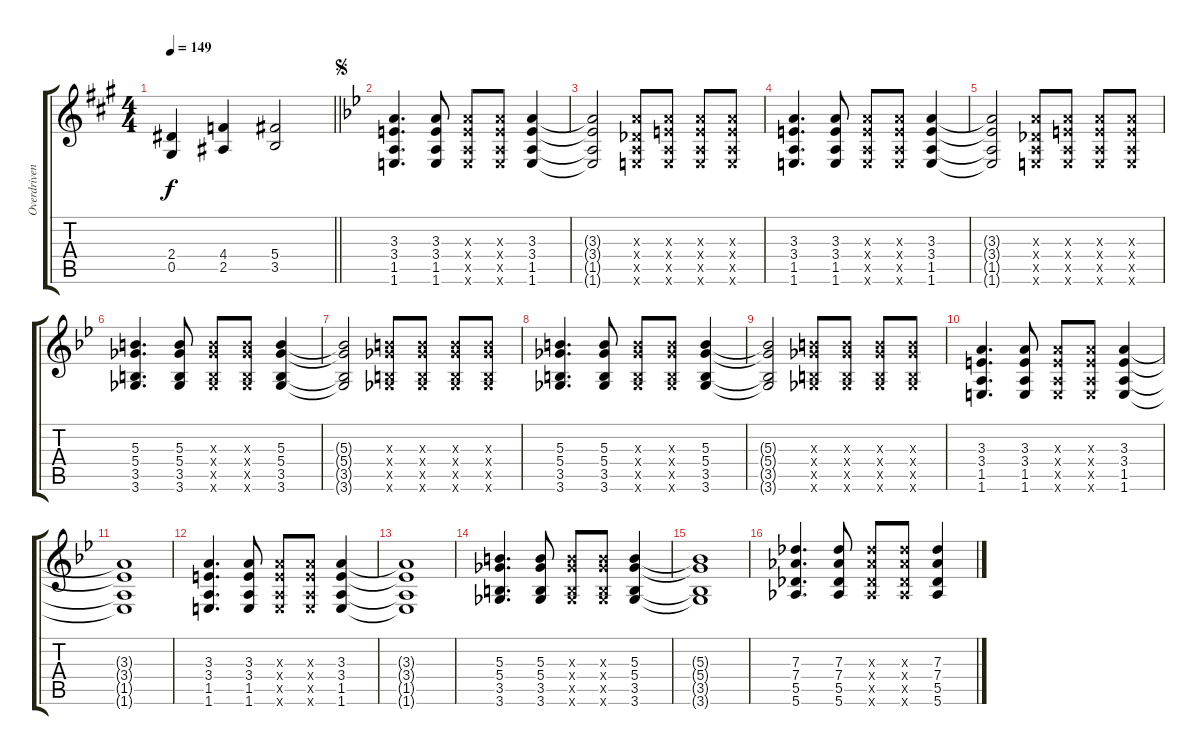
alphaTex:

\track ("Overdriven" "Overdriven") {instrument overdrivenguitar}
\staff {score tabs}
\tuning (Eb4 Bb3 Gb3 Db3 Ab2 Eb2) {hide}
\ts (4 4)
\tempo 149
\clef g2
\barLineRight lightlight
\ks a
(2.4{t} 0.5{t}).4{dy f} (4.4 2.5).4 (5.4 3.5).2 |
\jump segno
\ks bb
(3.3 3.4 1.5 1.6).4{d} (3.3 3.4 1.5 1.6).8 (3.3{x} 3.4{x} 1.5{x} 1.6{x}).8 (3.3{x} 3.4{x} 1.5{x} 1.6{x}).8 (3.3 3.4 1.5 1.6).4 |
(3.3{t} 3.4{t} 1.5{t} 1.6{t}).2 (3.3{x} 0.4{x} 1.5{x} 1.6{x}).8 (3.3{x} 3.4{x} 1.5{x} 1.6{x}).8 (3.3{x} 3.4{x} 1.5{x} 1.6{x}).8 (3.3{x} 3.4{x} 1.5{x} 1.6{x}).8 |
(3.3 3.4 1.5 1.6).4{d} (3.3 3.4 1.5 1.6).8 (3.3{x} 3.4{x} 1.5{x} 1.6{x}).8 (3.3{x} 3.4{x} 1.5{x} 1.6{x}).8 (3.3 3.4 1.5 1.6).4 |
(3.3{t} 3.4{t} 1.5{t} 1.6{t}).2 (3.3{x} 0.4{x} 1.5{x} 1.6{x}).8 (3.3{x} 3.4{x} 1.5{x} 1.6{x}).8 (3.3{x} 3.4{x} 1.5{x} 1.6{x}).8 (3.3{x} 3.4{x} 1.5{x} 1.6{x}).8 |
(5.3 5.4 3.5 3.6).4{d} (5.3 5.4 3.5 3.6).8 (5.3{x} 5.4{x} 3.5{x} 3.6{x}).8 (5.3{x} 5.4{x} 3.5{x} 3.6{x}).8 (5.3 5.4 3.5 3.6).4 |
(5.3{t} 5.4{t} 3.5{t} 3.6{t}).2 (5.3{x} 5.4{x} 3.5{x} 3.6{x}).8 (5.3{x} 5.4{x} 3.5{x} 3.6{x}).8 (5.3{x} 5.4{x} 3.5{x} 3.6{x}).8 (5.3{x} 5.4{x} 3.5{x} 3.6{x}).8 |
(5.3 5.4 3.5 3.6).4{d} (5.3 5.4 3.5 3.6).8 (5.3{x} 5.4{x} 3.5{x} 3.6{x}).8 (5.3{x} 5.4{x} 3.5{x} 3.6{x}).8 (5.3 5.4 3.5 3.6).4 |
(5.3{t} 5.4{t} 3.5{t} 3.6{t}).2 (5.3{x} 5.4{x} 3.5{x} 3.6{x}).8 (5.3{x} 5.4{x} 3.5{x} 3.6{x}).8 (5.3{x} 5.4{x} 3.5{x} 3.6{x}).8 (5.3{x} 5.4{x} 3.5{x} 3.6{x}).8 |
(3.3 3.4 1.5 1.6).4{d} (3.3 3.4 1.5 1.6).8 (3.3{x} 3.4{x} 1.5{x} 1.6{x}).8 (3.3{x} 3.4{x} 1.5{x} 1.6{x}).8 (3.3 3.4 1.5 1.6).4 |
(3.3{t} 3.4{t} 1.5{t} 1.6{t}).1 |
(3.3 3.4 1.5 1.6).4{d} (3.3 3.4 1.5 1.6).8 (3.3{x} 3.4{x} 1.5{x} 1.6{x}).8 (3.3{x} 3.4{x} 1.5{x} 1.6{x}).8 (3.3 3.4 1.5 1.6).4 |
(3.3{t} 3.4{t} 1.5{t} 1.6{t}).1 |
(5.3 5.4 3.5 3.6).4{d} (5.3 5.4 3.5 3.6).8 (5.3{x} 5.4{x} 3.5{x} 3.6{x}).8 (5.3{x} 5.4{x} 3.5{x} 3.6{x}).8 (5.3 5.4 3.5 3.6).4 |
(5.3{t} 5.4{t} 3.5{t} 3.6{t}).1 |
(7.3 7.4 5.5 5.6).4{d} (7.3 7.4 5.5 5.6).8 (7.3{x} 7.4{x} 5.5{x} 5.6{x}).8 (7.3{x} 7.4{x} 5.5{x} 5.6{x}).8 (7.3 7.4 5.5 5.6).4
